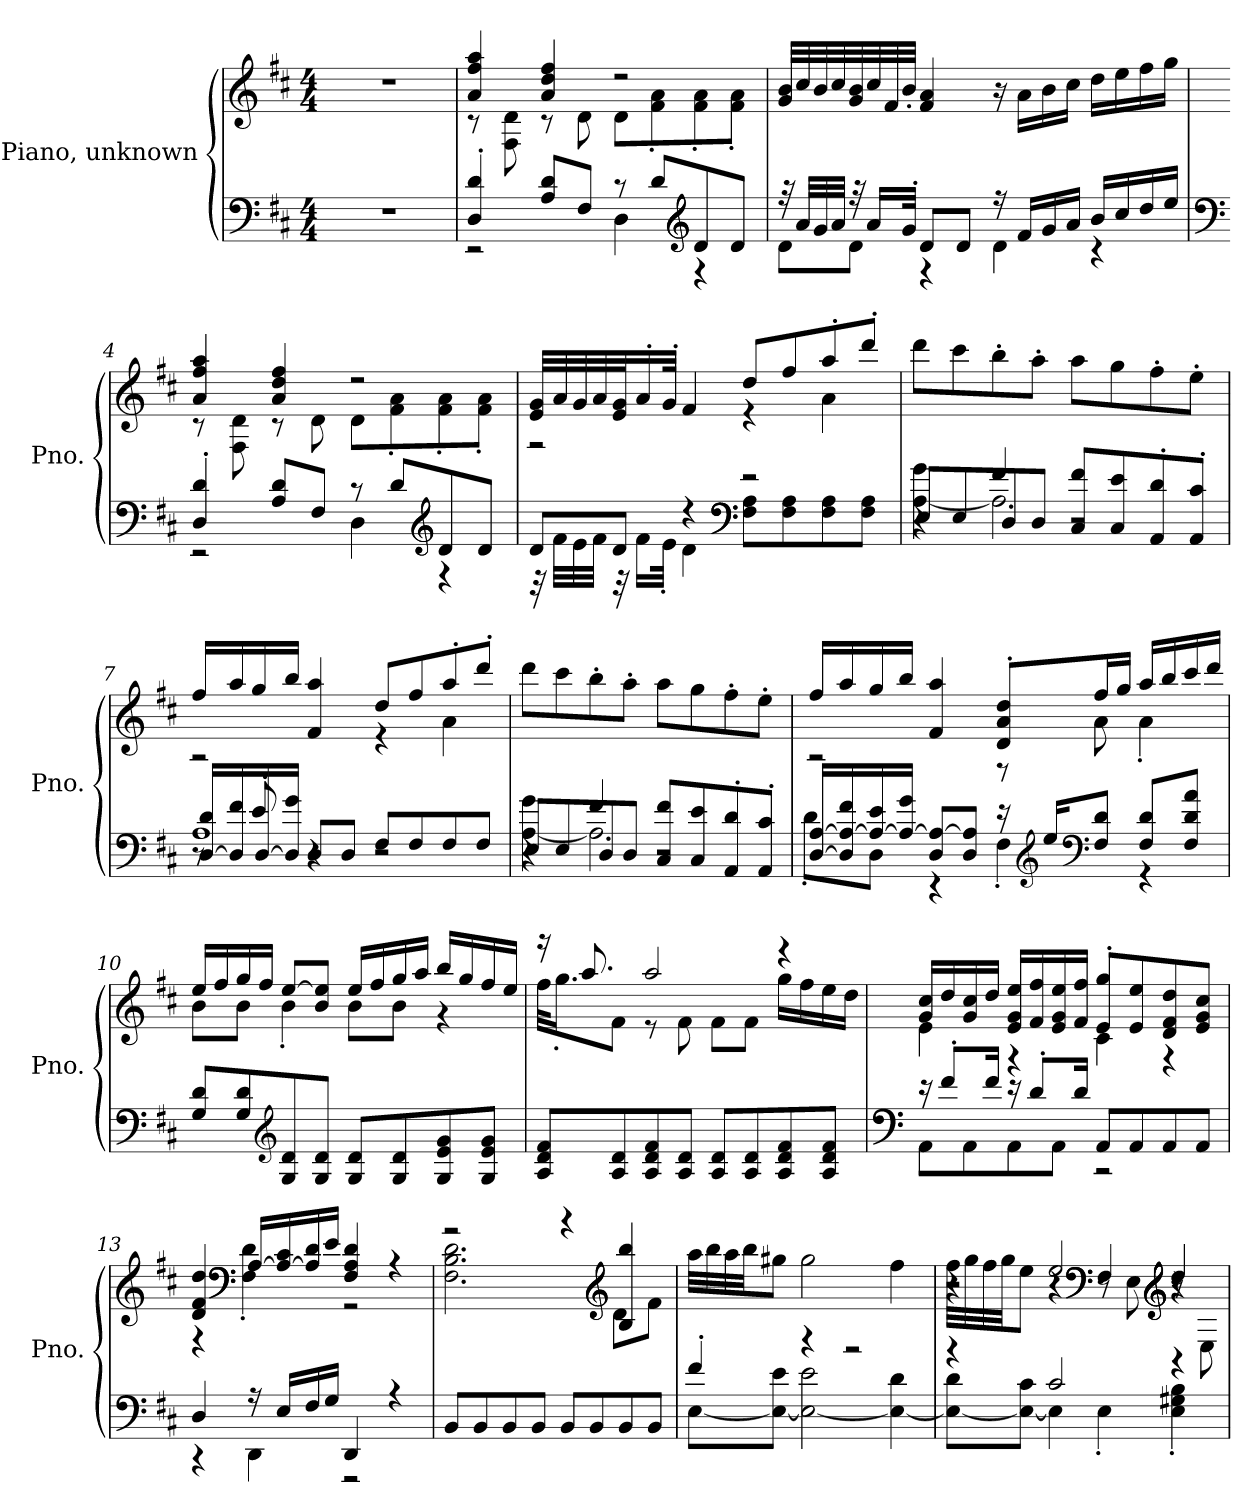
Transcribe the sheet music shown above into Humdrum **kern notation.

**kern	**kern
*part1	*part1
*staff2	*staff1
*I"Piano, unknown	*
*I'Pno.	*
*clefF4	*clefG2
*k[f#c#]	*k[f#c#]
*M4/4	*M4/4
*MM120	*MM120
=1	=1
1r	1r
=2	=2
*^	*^
4D/' 4d/'	2r	4a/ 4ff#/ 4aa/	8r
.	.	.	8F#\ 8d\
8A/ 8d/L	.	4a/ 4dd/ 4ff#/	8r
8F#/J	.	.	8d\
8r	4D\	2r	8d\L
8d/L	.	.	8f#\' 8a\'
*clefG2	*	*	*
8d/	4r	.	8f#\' 8a\'
8d/J	.	.	8f#\' 8a\'J
*	*	*v	*v
=3	=3	=3
32r	8d\L	32g/ 32b/LLL
32a/LLL	.	32cc#/
32g/	.	32b/
32a/JJJ	.	32cc#/
32r	8d\J	32g/ 32b/
16a/LL	.	32cc#/
.	.	32f#/
32g'/JJk	.	32b'/JJJ
8d/L	4r	4f#/ 4a/
8d/J	.	.
16r	4d\	16r
16f#/LL	.	16a\LL
16g/	.	16b\
16a/JJ	.	16cc#\JJ
16b/LL	4r	16dd\LL
16cc#/	.	16ee\
16dd/	.	16ff#\
16ee/JJ	.	16gg\JJ
=4	=4	=4
*clefF4	*	*
*	*	*^
4D/' 4d/'	2r	4a/ 4ff#/ 4aa/	8r
.	.	.	8F#\ 8d\
8A/ 8d/L	.	4a/ 4dd/ 4ff#/	8r
8F#/J	.	.	8d\
8r	4D\	2r	8d\L
8d/L	.	.	8f#\' 8a\'
*clefG2	*	*	*
8d/	4r	.	8f#\' 8a\'
8d/J	.	.	8f#\' 8a\'J
!!LO:LB:g=z	!!
=5	=5	=5	=5
8d/L	32r	32e/ 32g/LLL	2r
.	32f#\LLL	32a/	.
.	32e\	32g/	.
.	32f#\JJJ	32a/	.
8d/J	32r	32e/ 32g/J	.
.	16f#\LL	16a'/	.
.	32e'\JJk	32g'/JJk	.
4r	4d\	4f#/	.
*clefF4	*	*	*
2r	8F#\ 8A\L	8dd/L	4r
.	8F#\ 8A\	8ff#/	.
.	8F#\ 8A\	8aa'/	4a\
.	8F#\ 8A\J	8ddd'/J	.
*	*	*v	*v
=6	=6	=6
*	*^	*
4r	[4A\ 4g\	8E/L	8ddd\L
.	.	8E/	8ccc#\
4f#/	2.A\]	8D/	8bb'\
.	.	8D/J	8aa'\J
2r	.	8C#/ 8f#/L	8aa\L
.	.	8C#/ 8e/	8gg\
.	.	8AA/' 8d/'	8ff#'\
.	.	8AA/' 8c#/'J	8ee'\J
=7	=7	=7	=7
*	*	*	*^
8r	1A	[16D/ 16d/LL	16ff#/LL	2r
.	.	16D/] 16f#/	16aa/	.
8e'/	.	[16D/	16gg/	.
.	.	16D/] 16g/JJ	16bb/JJ	.
4r	.	8D/L	4f#/ 4aa/	.
.	.	8D/J	.	.
2r	.	8F#/L	8dd/L	4r
.	.	8F#/	8ff#/	.
.	.	8F#/	8aa'/	4a\
.	.	8F#/J	8ddd'/J	.
*	*	*	*v	*v
!!LO:LB:g=z
=8	=8	=8	=8
4r	[4A\ 4g\	8E/L	8ddd\L
.	.	8E/	8ccc#\
4f#/	2.A\]	8D/	8bb'\
.	.	8D/J	8aa'\J
2r	.	8C#/ 8f#/L	8aa\L
.	.	8C#/ 8e/	8gg\
.	.	8AA/' 8d/'	8ff#'\
.	.	8AA/' 8c#/'J	8ee'\J
*	*v	*v	*
=9	=9	=9
*	*	*^
[16D/ [16A/LL	8d'\L	16ff#/LL	2r
16D/] 16A/_ 16f#/	.	16aa/	.
16A/_ 16e/	8D\J	16gg/	.
16A/_ 16g/JJ	.	16bb/JJ	.
8D/ 8A/_L	4r	4f#/ 4aa/	.
8D/ 8A/]J	.	.	.
16r	4F#'\	8d/' 8a/' 8dd/'L	8r
*clefG2	*	*	*
16ee/KL	.	.	.
*clefF4	*	*	*
8F#/ 8d/J	.	16ff#/L	8a\
.	.	16gg/JJ	.
8F#/ 8d/L	4r	16aa/LL	4a'\
.	.	16bb/	.
8F#/ 8d/ 8a/J	.	16ccc#/	.
.	.	16ddd/JJ	.
*v	*v	*	*
!!LO:LB:g=z	!!
=10	=10	=10
8G/ 8d/L	16ee/LL	8b\L
.	16ff#/	.
8G/ 8d/	16gg/	8b\J
.	16ff#/JJ	.
*clefG2	*	*
8G/ 8d/	[8ee/L	4b'\
8G/ 8d/J	8b/ 8ee/]J	.
8G/ 8d/L	16ee/LL	8b\L
.	16ff#/	.
8G/ 8d/	16gg/	8b\J
.	16aa/JJ	.
8G/ 8e/ 8g/	16bb/LL	4r
.	16gg/	.
8G/ 8e/ 8g/J	16ff#/	.
.	16ee/JJ	.
=11	=11	=11
8A/ 8d/ 8f#/L	16r	32ff#\KLL
.	.	16.gg'\J
.	8.aa/	.
8A/ 8d/	.	8f#\J
8A/ 8d/ 8f#/	2aa/	8r
8A/ 8d/J	.	8f#\
8A/ 8d/L	.	8f#\L
8A/ 8d/	.	8f#\J
8A/ 8d/ 8f#/	4r	16gg\LL
.	.	16ff#\
8A/ 8d/ 8f#/J	.	16ee\
.	.	16dd\JJ
=12	=12	=12
*clefF4	*	*
*^	*	*
16r	8AA\L	16g/ 16cc#/LL	4e\
8f#'/L	.	16dd/	.
.	8AA\	16g/ 16cc#/	.
16f#/Jk	.	16dd/JJ	.
16r	8AA\	16e/ 16g/ 16ee/LL	4r
8d'/L	.	16f#/ 16ff#/	.
.	8AA\J	16e/ 16g/ 16ee/	.
16d/Jk	.	16f#/ 16ff#/JJ	.
8AA/L	2r	8e/' 8gg/'L	4c#\
8AA/	.	8e/ 8ee/	.
8AA/	.	8d/ 8f#/ 8dd/	4r
8AA/J	.	8e/ 8g/ 8cc#/J	.
!!LO:LB:g=z	!!
=13	=13	=13	=13
4D/	4r	4d/ 4f#/ 4dd/	4r
*	*	*clefF4	*
16r	4DD\	[16A/LL	4F#\' 4d\'
16E/LL	.	16A/_ 16c#/	.
16F#/	.	16A/] 16d/	.
16G/JJ	.	16e/JJ	.
4DD/	2r	4F#/ 4A/ 4d/	2r
4r	.	4r	.
*v	*v	*	*
=14	=14	=14
8BB/L	2r	2.F#\ 2.B\ 2.d\
8BB/	.	.
8BB/	.	.
8BB/J	.	.
8BB/L	4r	.
8BB/	.	.
*	*clefG2	*
8BB/	4B/ 4bb/	8d\L
8BB/J	.	8f#\J
*	*v	*v
=15	=15
*^	*
4f#'/	[8E\L	32aa\LLL
.	.	32bb\
.	.	32aa\
.	.	32bb\JJ
.	8E\_ 8e\J	8gg#X\J
4r	2E\_ 2e\	2gg#\
2r	.	.
.	4E\_ 4d\	4ff#\
!!LO:LB:g=z
=16	=16	=16
*	*	*^
*	*	*	*^
4r	8E\_ 8d\L	4r	32ff#\LLL	2r
.	.	.	32gg\	.
.	.	.	32ff#\	.
.	.	.	32gg\JJ	.
.	8E\_ 8c#\J	.	8ee\J	.
2c#/	4E\]	2ee/	4r	.
*	*	*clefF4	*	*
.	4E'\	.	8r	4F#/
.	.	.	8E\	.
*	*	*clefG2	*	*
4r	4E\' 4G#X\' 4B\'	4dd/	8r	4r
.	.	.	8E\	.
*v	*v	*	*	*
*	*v	*v	*v
=	=
*-	*-
